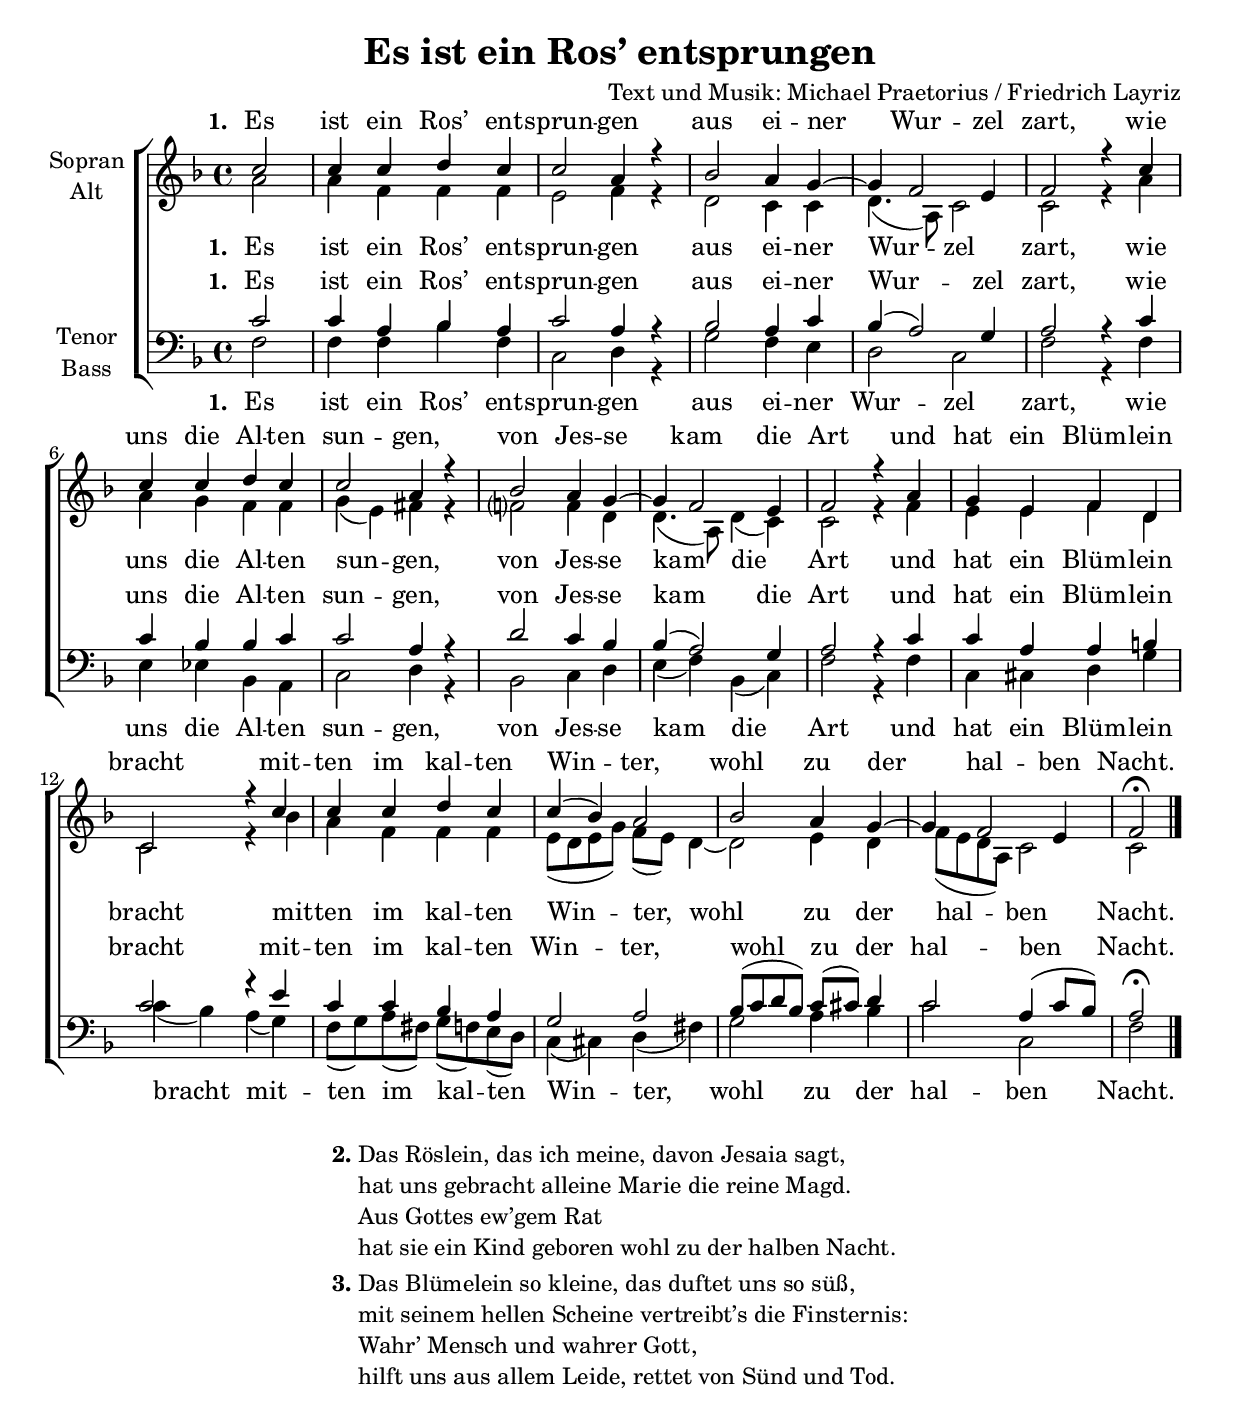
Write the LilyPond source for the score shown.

\version "2.12.3"

\include "default.ly"

\header {
  title = "Es ist ein Ros’ entsprungen"
  composer = "Text und Musik: Michael Praetorius / Friedrich Layriz"
  poet = ""
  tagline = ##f
  id = "4c1f0168d0f9204cf83db46b30fd9dde622adfa0"
}

global = {
  \key f \major
  \time 4/4
}

soprano = \relative c'' {
  \global
  \partial 2
  c2
  c4 c d c
  c2 a4 r
  bes2 a4 g~
  g f2 e4
  f2 r4 c'4
  
  c4 c d c
  c2 a4 r
  bes2 a4 g~
  g f2 e4
  f2 r4 a4

  
  g e f d
  c2 r4 c'
  c c d c
  c( bes) a2
  bes a4 g~
  g f2 e4
  f2\fermata
  \bar "|."
  
}

alto = \relative c'' {
  \global
  \partial 2
  a2
  a4 f f f
  e2 f4 r
  d2 c4 c
  d4.( a8) c2
  c2 r4 a'4
  
  a4 g f f
  g( e) fis4 r
  f?2 f4 d
  d4.( a8) d4( c)
  c2 r4 f4

  
  e e f d
  c2 r4 bes'
  
  a4 f f f
  e8( d e g) f( e) d4~
  d2 e4 d
  f8( e d a) c2
  c2
  
}

tenor = \relative c' {
  \global
  \partial 2
  c2
  c4 a bes a
  c2 a4 r
  bes2 a4 c
  bes( a2) g4
  a2 r4 c4
  
  c4 bes bes c
  c2 a4 r
  d2 c4 bes
  bes( a2) g4
  a2 r4 c4

  
  c a a b
  c2 r4 e
  
  c c bes a
  g2 a2
  bes8( c d bes) c( cis) d4
  c2 a4( c8 bes)
  a2\fermata
}

bass = \relative c {
  \global
  \partial 2
  f2
  f4 f bes f
  c2 d4 r
  g2 f4 e
  d2 c2
  f2 r4 f4
  
  e4 es bes a
  c2 d4 r
  bes2 c4 d
  e( f) bes,( c)
  f2 r4 f4

  
  c cis d g
  c( bes) a( g)
  f8( g) a( fis) g( f) e( d)
  c4( cis) d( fis)
  g2 a4 bes
  c2 c,2
  f2
  
}

verseOne = \lyricmode {
  \set stanza = "1. "Es ist ein Ros’ ent -- sprun -- gen
  aus ei -- ner Wur -- zel zart, 
  wie uns die Al -- ten sun -- gen,
  von Jes -- se kam die Art
  und hat ein Blüm -- lein bracht
  mit -- ten im kal -- ten Win -- ter,
  wohl zu der hal -- ben Nacht.  
}


\score {
  \new ChoirStaff <<
    \new Staff = "sa" \with {
      instrumentName = \markup \center-column { "Sopran" "Alt" }
    } <<
      \new Voice = "soprano" { \voiceOne \soprano }
      \new Voice = "alto" { \voiceTwo \alto }
    >>
    \new Lyrics \with {
      alignAboveContext = "sa"
    } \lyricsto "soprano" \verseOne
    \new Lyrics \lyricsto "alto" \verseOne
    \new Staff = "tb" \with {
      instrumentName = \markup \center-column { "Tenor" "Bass" }
    } <<
      \clef bass
      \new Voice = "tenor" { \voiceOne \tenor }
      \new Voice = "bass" { \voiceTwo \bass }
    >>
    \new Lyrics \with {
      alignAboveContext = "tb"
    } \lyricsto "tenor" \verseOne
    \new Lyrics \lyricsto "bass" \verseOne
  >>
  \layout { indent = #15 }
  \midi {
    \context {
      \Score
      tempoWholesPerMinute = #(ly:make-moment 100 4)
    }
  }
}

\markup {
  \fill-line {
    \column {
      \line {
        \bold "2."
        \column {
          "Das Röslein, das ich meine, davon Jesaia sagt,"
          "hat uns gebracht alleine Marie die reine Magd."
          "Aus Gottes ew’gem Rat"
          "hat sie ein Kind geboren wohl zu der halben Nacht."          
        }
      }
      \hspace #0.1
      \line {
        \bold "3."
        \column {
          "Das Blümelein so kleine, das duftet uns so süß,"
          "mit seinem hellen Scheine vertreibt’s die Finsternis:"
          "Wahr’ Mensch und wahrer Gott,"
          "hilft uns aus allem Leide, rettet von Sünd und Tod."          
        }
      }
    }
  }
}